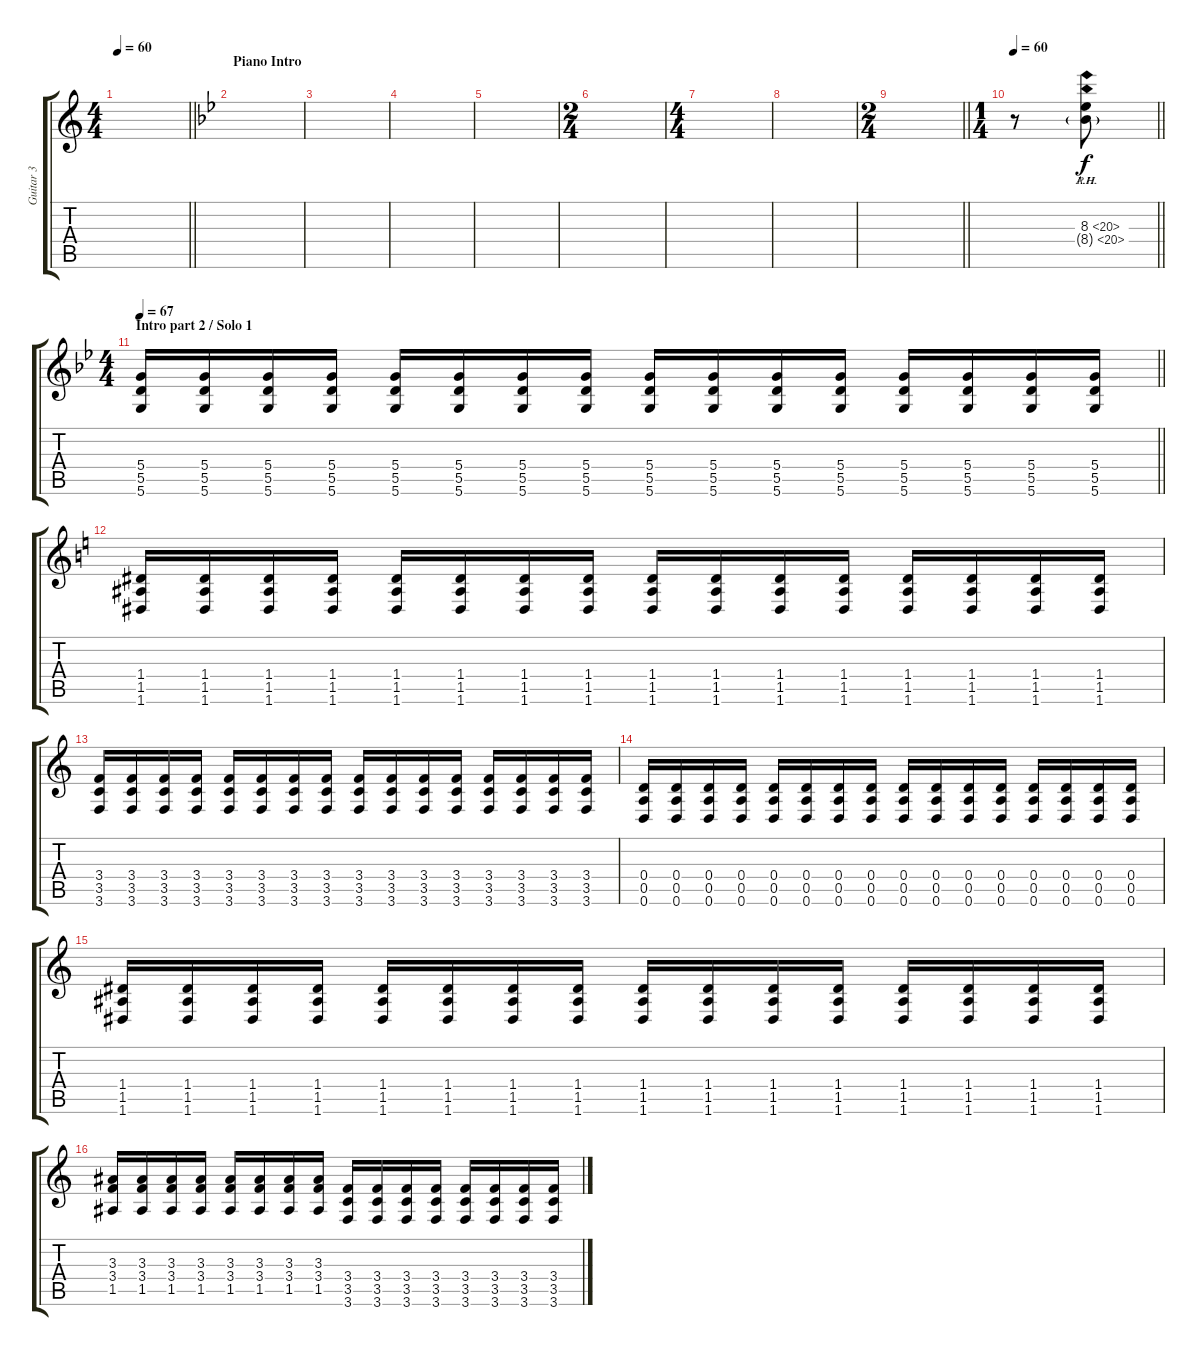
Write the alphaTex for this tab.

\track ("Guitar 3" "Guitar 3") {instrument overdrivenguitar}
\staff {score tabs}
\tuning (E4 B3 G3 D3 A2 D2) {hide}
\ts (4 4)
\tempo 60
\clef g2
\barLineRight lightlight
\ks c
|
\section ("" "Piano Intro")
\ks bb
|
|
|
|
\ts (2 4)
|
\ts (4 4)
|
|
\ts (2 4)
\barLineRight lightlight
|
\ts (1 4)
\tempo 67
\tempo 60
\barLineRight lightlight
r.8{volume 8} (8.3{ph 12} 8.4{ah 12 g}).8 |
\ts (4 4)
\section ("" "Intro part 2 / Solo 1")
\tempo 67
\barLineRight lightlight
(5.4 5.5 5.6).16{dy f volume 13} (5.4 5.5 5.6).16 (5.4 5.5 5.6).16 (5.4 5.5 5.6).16 (5.4 5.5 5.6).16 (5.4 5.5 5.6).16 (5.4 5.5 5.6).16 (5.4 5.5 5.6).16 (5.4 5.5 5.6).16 (5.4 5.5 5.6).16 (5.4 5.5 5.6).16 (5.4 5.5 5.6).16 (5.4 5.5 5.6).16 (5.4 5.5 5.6).16 (5.4 5.5 5.6).16 (5.4 5.5 5.6).16 |
\ks c
(1.4 1.5 1.6).16 (1.4 1.5 1.6).16 (1.4 1.5 1.6).16 (1.4 1.5 1.6).16 (1.4 1.5 1.6).16 (1.4 1.5 1.6).16 (1.4 1.5 1.6).16 (1.4 1.5 1.6).16 (1.4 1.5 1.6).16 (1.4 1.5 1.6).16 (1.4 1.5 1.6).16 (1.4 1.5 1.6).16 (1.4 1.5 1.6).16 (1.4 1.5 1.6).16 (1.4 1.5 1.6).16 (1.4 1.5 1.6).16 |
(3.4 3.5 3.6).16 (3.4 3.5 3.6).16 (3.4 3.5 3.6).16 (3.4 3.5 3.6).16 (3.4 3.5 3.6).16 (3.4 3.5 3.6).16 (3.4 3.5 3.6).16 (3.4 3.5 3.6).16 (3.4 3.5 3.6).16 (3.4 3.5 3.6).16 (3.4 3.5 3.6).16 (3.4 3.5 3.6).16 (3.4 3.5 3.6).16 (3.4 3.5 3.6).16 (3.4 3.5 3.6).16 (3.4 3.5 3.6).16 |
(0.4 0.5 0.6).16 (0.4 0.5 0.6).16 (0.4 0.5 0.6).16 (0.4 0.5 0.6).16 (0.4 0.5 0.6).16 (0.4 0.5 0.6).16 (0.4 0.5 0.6).16 (0.4 0.5 0.6).16 (0.4 0.5 0.6).16 (0.4 0.5 0.6).16 (0.4 0.5 0.6).16 (0.4 0.5 0.6).16 (0.4 0.5 0.6).16 (0.4 0.5 0.6).16 (0.4 0.5 0.6).16 (0.4 0.5 0.6).16 |
(1.4 1.5 1.6).16 (1.4 1.5 1.6).16 (1.4 1.5 1.6).16 (1.4 1.5 1.6).16 (1.4 1.5 1.6).16 (1.4 1.5 1.6).16 (1.4 1.5 1.6).16 (1.4 1.5 1.6).16 (1.4 1.5 1.6).16 (1.4 1.5 1.6).16 (1.4 1.5 1.6).16 (1.4 1.5 1.6).16 (1.4 1.5 1.6).16 (1.4 1.5 1.6).16 (1.4 1.5 1.6).16 (1.4 1.5 1.6).16 |
(3.3 3.4 1.5).16 (3.3 3.4 1.5).16 (3.3 3.4 1.5).16 (3.3 3.4 1.5).16 (3.3 3.4 1.5).16 (3.3 3.4 1.5).16 (3.3 3.4 1.5).16 (3.3 3.4 1.5).16 (3.4 3.5 3.6).16 (3.4 3.5 3.6).16 (3.4 3.5 3.6).16 (3.4 3.5 3.6).16 (3.4 3.5 3.6).16 (3.4 3.5 3.6).16 (3.4 3.5 3.6).16 (3.4 3.5 3.6).16
